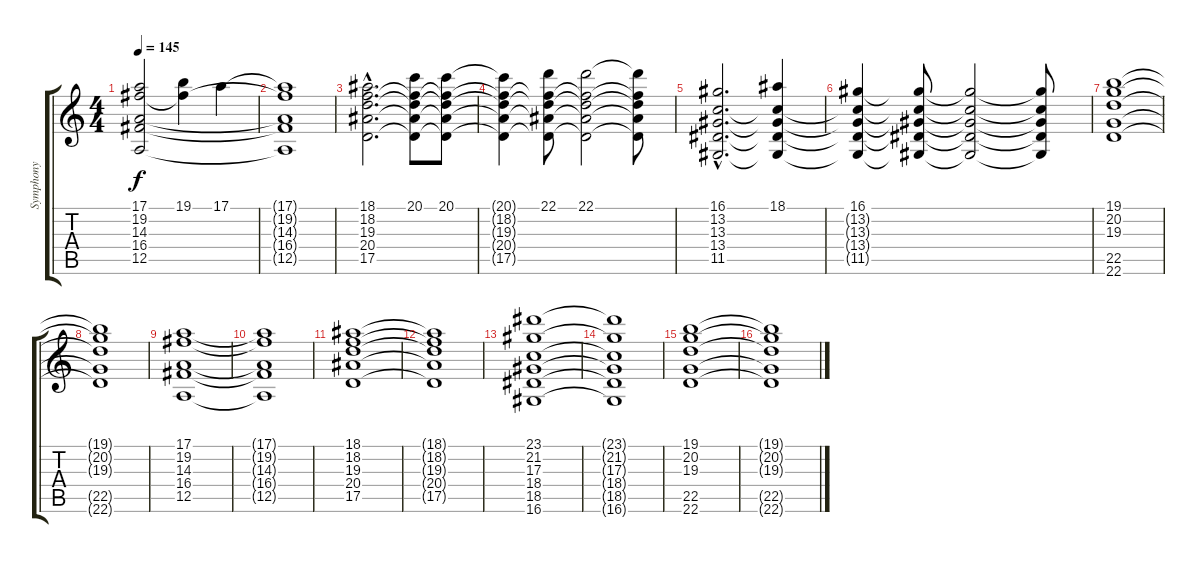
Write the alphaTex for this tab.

\track ("Symphony" "Symphony") {instrument stringensemble1}
\staff {score tabs}
\tuning (E4 B3 G3 D3 A2 E2) {hide}
\ts (4 4)
\tempo 145
\clef g2
\ks c
(17.1 19.2 14.3 16.4 12.5).2{dy f} (19.1 19.2{t}).4 17.1.4 |
(17.1{t} 19.2{t} 14.3{t} 16.4{t} 12.5{t}).1 |
(18.1{hac} 18.2{hac} 19.3{hac} 20.4{hac} 17.5{hac}).2{d} (20.1 18.2{t} 19.3{t} 20.4{t} 17.5{t}).8 (20.1 18.2{t} 19.3{t} 20.4{t} 17.5{t}).8 |
(20.1{t} 18.2{t} 19.3{t} 20.4{t} 17.5{t}).4 (22.1 18.2{t} 19.3{t} 20.4{t} 17.5{t}).8 (22.1 18.2{t} 19.3{t} 20.4{t} 17.5{t}).2 (22.1{t} 18.2{t} 19.3{t} 20.4{t} 17.5{t}).8 |
(16.1{hac} 13.2{hac} 13.3{hac} 13.4{hac} 11.5{hac}).2{d} (18.1 13.2{t} 13.3{t} 13.4{t} 11.5{t}).4 |
(16.1 13.2{t} 13.3{t} 13.4{t} 11.5{t}).4 (16.1{t} 13.2{t} 13.3{t} 13.4{t} 11.5{t}).8 (16.1{t} 13.2{t} 13.3{t} 13.4{t} 11.5{t}).2 (16.1{t} 13.2{t} 13.3{t} 13.4{t} 11.5{t}).8 |
(19.1 20.2 19.3 22.5 22.6).1{volume 14} |
(19.1{t} 20.2{t} 19.3{t} 22.5{t} 22.6{t}).1 |
(17.1 19.2 14.3 16.4 12.5).1{volume 12} |
(17.1{t} 19.2{t} 14.3{t} 16.4{t} 12.5{t}).1 |
(18.1 18.2 19.3 20.4 17.5).1{volume 10} |
(18.1{t} 18.2{t} 19.3{t} 20.4{t} 17.5{t}).1 |
(23.1 21.2 17.3 18.4 18.5 16.6).1{volume 8} |
(23.1{t} 21.2{t} 17.3{t} 18.4{t} 18.5{t} 16.6{t}).1 |
(19.1 20.2 19.3 22.5 22.6).1{volume 6} |
(19.1{t} 20.2{t} 19.3{t} 22.5{t} 22.6{t}).1
